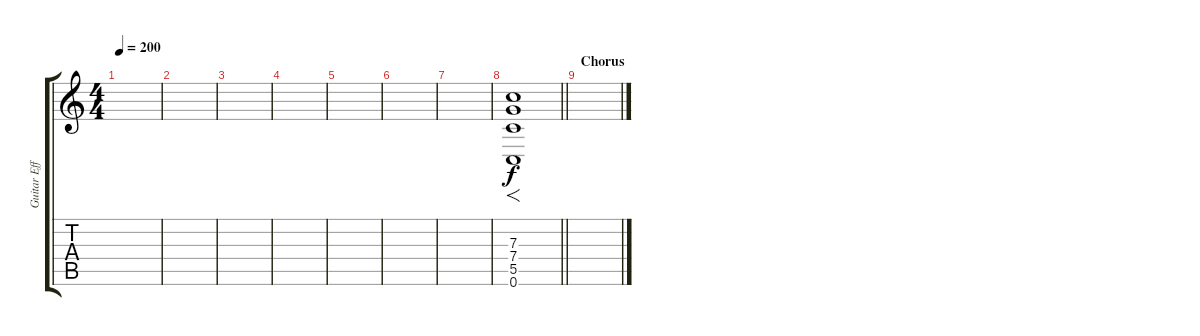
\track ("Guitar Effects" "Guitar Eff") {instrument distortionguitar}
\staff {score tabs}
\tuning (D4 A3 F3 C3 G2 C2) {hide}
\ts (4 4)
\tempo 200
\clef g2
\ks c
|
|
|
|
|
|
|
\barLineRight lightlight
(7.3 7.4 5.5 0.6).1{f} |
\section ("" "Chorus")
